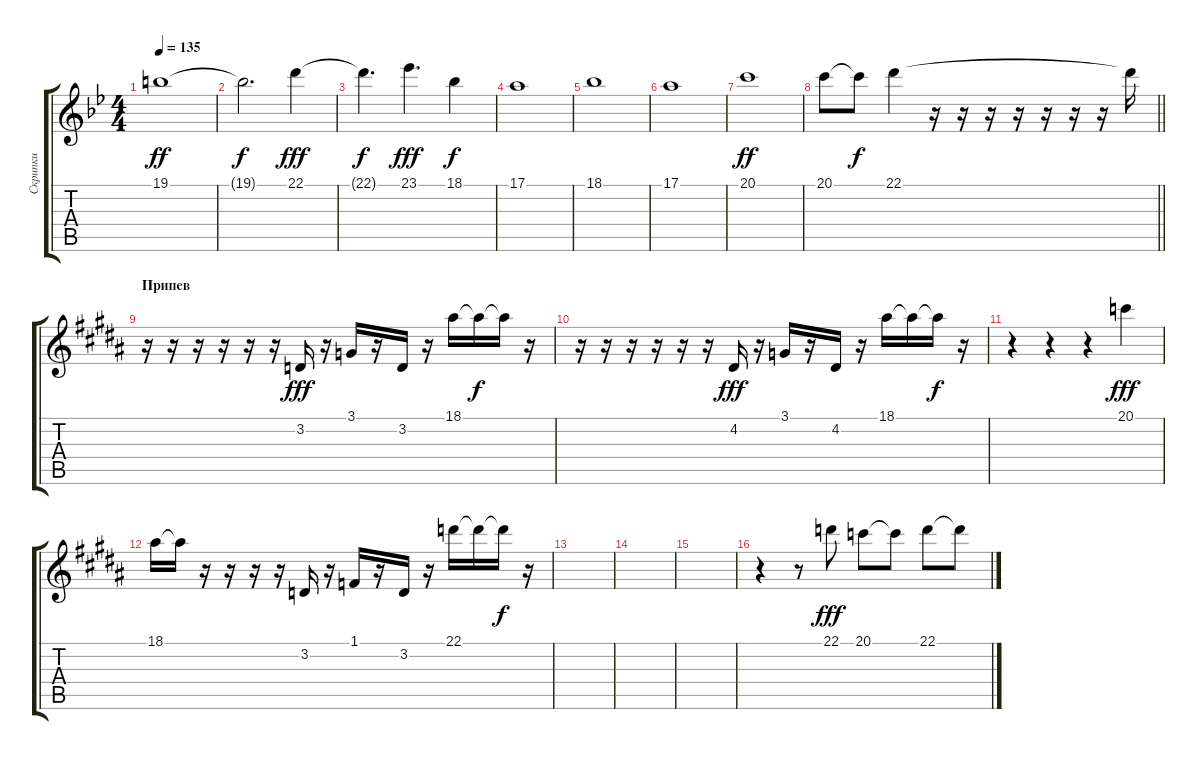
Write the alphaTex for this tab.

\track ("Скрипки" "Скрипки") {instrument stringensemble1}
\staff {score tabs}
\tuning (E4 B3 G3 D3 A2 E2) {hide}
\ts (4 4)
\tempo 135
\clef g2
\ks gminor
19.1.1{dy ff} |
19.1{t}.2{d dy f} 22.1.4{dy fff} |
22.1{t}.4{d dy f} 23.1.4{d dy fff} 18.1.4{dy f} |
17.1.1 |
18.1.1 |
17.1.1 |
20.1.1{dy ff} |
\barLineRight lightlight
20.1.8 20.1{t}.8{dy f} 22.1.4 r.16{volume 11} r.16 r.16 r.16 r.16 r.16 r.16 22.1{t}.16 |
\section ("" "Припев")
\ks g#minor
r.16 r.16 r.16 r.16 r.16 r.16 3.2.16{dy fff} r.16 3.1.16 r.16 3.2.16 r.16 18.1.16 18.1{t}.16{dy f} 18.1{t}.16 r.16 |
r.16 r.16 r.16 r.16 r.16 r.16 4.2.16{dy fff} r.16 3.1.16 r.16 4.2.16 r.16 18.1.16 18.1{t}.16 18.1{t}.16{dy f} r.16 |
r.4 r.4 r.4 20.1.4{dy fff} |
18.1.16 18.1{t}.16 r.16 r.16 r.16 r.16 3.2.16 r.16 1.1.16 r.16 3.2.16 r.16 22.1.16 22.1{t}.16 22.1{t}.16{dy f} r.16 |
|
|
|
r.4 r.8 22.1.8{dy fff} 20.1.8 20.1{t}.8 22.1.8 22.1{t}.8
